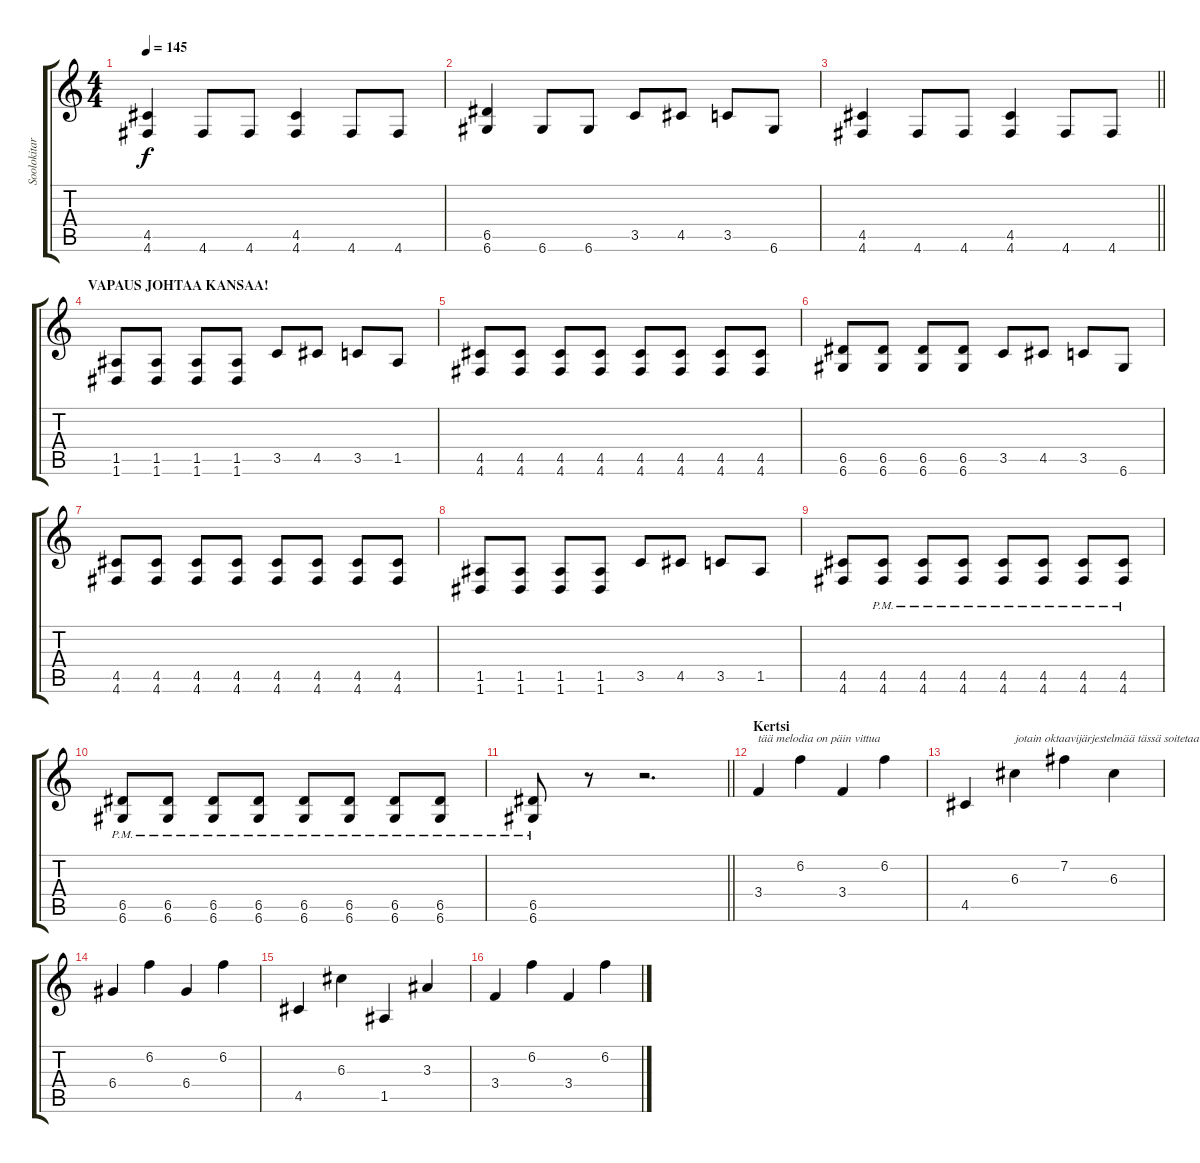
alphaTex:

\track ("Soolokitara" "Soolokitar") {instrument distortionguitar}
\staff {score tabs}
\tuning (E4 B3 G3 D3 A2 D2) {hide}
\ts (4 4)
\tempo 145
\clef g2
\ks c
(4.5 4.6).4{dy f} 4.6.8 4.6.8 (4.5 4.6).4 4.6.8 4.6.8 |
(6.5 6.6).4 6.6.8 6.6.8 3.5.8 4.5.8 3.5.8 6.6.8 |
\barLineRight lightlight
(4.5 4.6).4 4.6.8 4.6.8 (4.5 4.6).4 4.6.8 4.6.8 |
\section ("" "VAPAUS JOHTAA KANSAA!")
(1.5 1.6).8 (1.5 1.6).8 (1.5 1.6).8 (1.5 1.6).8 3.5.8 4.5.8 3.5.8 1.5.8 |
(4.5 4.6).8 (4.5 4.6).8 (4.5 4.6).8 (4.5 4.6).8 (4.5 4.6).8 (4.5 4.6).8 (4.5 4.6).8 (4.5 4.6).8 |
(6.5 6.6).8 (6.5 6.6).8 (6.5 6.6).8 (6.5 6.6).8 3.5.8 4.5.8 3.5.8 6.6.8 |
(4.5 4.6).8 (4.5 4.6).8 (4.5 4.6).8 (4.5 4.6).8 (4.5 4.6).8 (4.5 4.6).8 (4.5 4.6).8 (4.5 4.6).8 |
(1.5 1.6).8 (1.5 1.6).8 (1.5 1.6).8 (1.5 1.6).8 3.5.8 4.5.8 3.5.8 1.5.8 |
(4.5 4.6).8 (4.5{pm} 4.6{pm}).8 (4.5{pm} 4.6{pm}).8 (4.5{pm} 4.6{pm}).8 (4.5{pm} 4.6{pm}).8 (4.5{pm} 4.6{pm}).8 (4.5{pm} 4.6{pm}).8 (4.5{pm} 4.6{pm}).8 |
(6.5{pm} 6.6{pm}).8 (6.5{pm} 6.6{pm}).8 (6.5{pm} 6.6{pm}).8 (6.5{pm} 6.6{pm}).8 (6.5{pm} 6.6{pm}).8 (6.5{pm} 6.6{pm}).8 (6.5{pm} 6.6{pm}).8 (6.5{pm} 6.6{pm}).8 |
\barLineRight lightlight
(6.5{pm} 6.6{pm}).8 r.8 r.2{d} |
\section ("" "Kertsi")
3.4.4{txt "tää melodia on päin vittua"} 6.2.4 3.4.4 6.2.4 |
4.5.4 6.3.4{txt "jotain oktaavijärjestelmää tässä soitetaa"} 7.2.4 6.3.4 |
6.4.4 6.2.4 6.4.4 6.2.4 |
4.5.4 6.3.4 1.5.4 3.3.4 |
3.4.4 6.2.4 3.4.4 6.2.4
